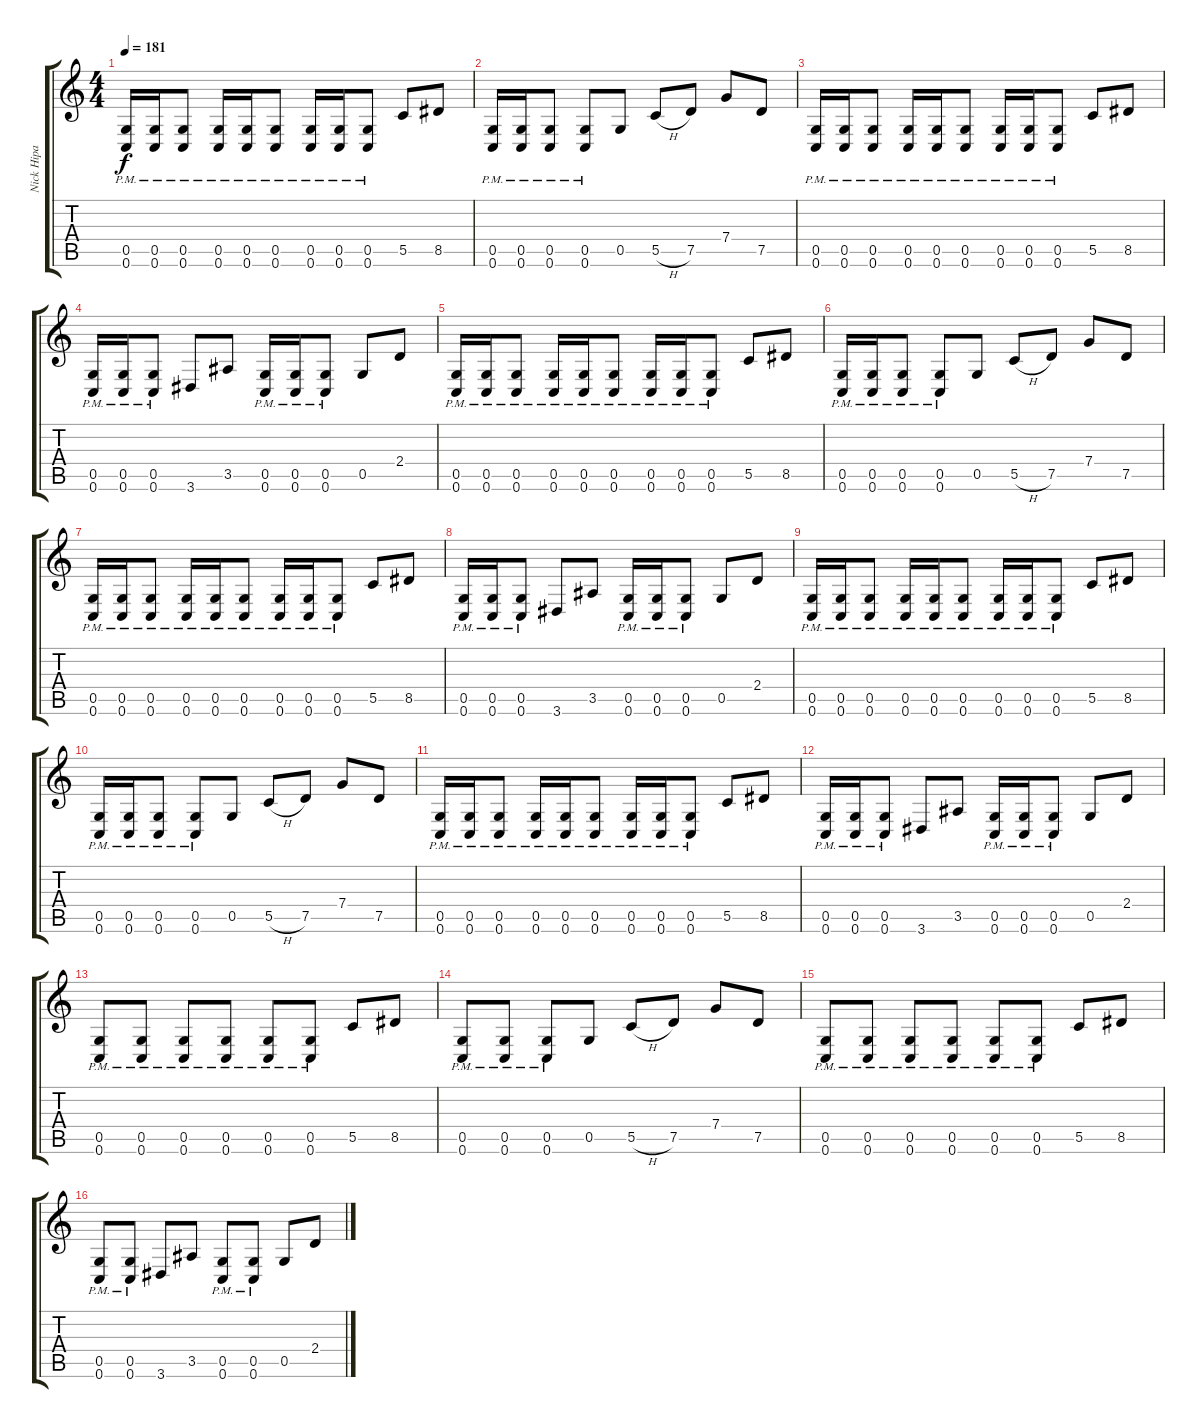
\track ("Nick Hipa" "Nick Hipa") {instrument distortionguitar}
\staff {score tabs}
\tuning (D4 A3 F3 C3 G2 C2) {hide}
\ts (4 4)
\tempo 181
\clef g2
\ks c
(0.5{pm} 0.6{pm}).16{dy f} (0.5{pm} 0.6{pm}).16 (0.5{pm} 0.6{pm}).8 (0.5{pm} 0.6{pm}).16 (0.5{pm} 0.6{pm}).16 (0.5{pm} 0.6{pm}).8 (0.5{pm} 0.6{pm}).16 (0.5{pm} 0.6{pm}).16 (0.5{pm} 0.6{pm}).8 5.5.8 8.5.8 |
(0.5{pm} 0.6{pm}).16 (0.5{pm} 0.6{pm}).16 (0.5{pm} 0.6{pm}).8 (0.5{pm} 0.6{pm}).8 0.5.8 5.5{h}.8 7.5.8 7.4.8 7.5.8 |
(0.5{pm} 0.6{pm}).16 (0.5{pm} 0.6{pm}).16 (0.5{pm} 0.6{pm}).8 (0.5{pm} 0.6{pm}).16 (0.5{pm} 0.6{pm}).16 (0.5{pm} 0.6{pm}).8 (0.5{pm} 0.6{pm}).16 (0.5{pm} 0.6{pm}).16 (0.5{pm} 0.6{pm}).8 5.5.8 8.5.8 |
(0.5{pm} 0.6{pm}).16 (0.5{pm} 0.6{pm}).16 (0.5{pm} 0.6{pm}).8 3.6.8 3.5.8 (0.5{pm} 0.6{pm}).16 (0.5{pm} 0.6{pm}).16 (0.5{pm} 0.6{pm}).8 0.5.8 2.4.8 |
(0.5{pm} 0.6{pm}).16 (0.5{pm} 0.6{pm}).16 (0.5{pm} 0.6{pm}).8 (0.5{pm} 0.6{pm}).16 (0.5{pm} 0.6{pm}).16 (0.5{pm} 0.6{pm}).8 (0.5{pm} 0.6{pm}).16 (0.5{pm} 0.6{pm}).16 (0.5{pm} 0.6{pm}).8 5.5.8 8.5.8 |
(0.5{pm} 0.6{pm}).16 (0.5{pm} 0.6{pm}).16 (0.5{pm} 0.6{pm}).8 (0.5{pm} 0.6{pm}).8 0.5.8 5.5{h}.8 7.5.8 7.4.8 7.5.8 |
(0.5{pm} 0.6{pm}).16 (0.5{pm} 0.6{pm}).16 (0.5{pm} 0.6{pm}).8 (0.5{pm} 0.6{pm}).16 (0.5{pm} 0.6{pm}).16 (0.5{pm} 0.6{pm}).8 (0.5{pm} 0.6{pm}).16 (0.5{pm} 0.6{pm}).16 (0.5{pm} 0.6{pm}).8 5.5.8 8.5.8 |
(0.5{pm} 0.6{pm}).16 (0.5{pm} 0.6{pm}).16 (0.5{pm} 0.6{pm}).8 3.6.8 3.5.8 (0.5{pm} 0.6{pm}).16 (0.5{pm} 0.6{pm}).16 (0.5{pm} 0.6{pm}).8 0.5.8 2.4.8 |
(0.5{pm} 0.6{pm}).16 (0.5{pm} 0.6{pm}).16 (0.5{pm} 0.6{pm}).8 (0.5{pm} 0.6{pm}).16 (0.5{pm} 0.6{pm}).16 (0.5{pm} 0.6{pm}).8 (0.5{pm} 0.6{pm}).16 (0.5{pm} 0.6{pm}).16 (0.5{pm} 0.6{pm}).8 5.5.8 8.5.8 |
(0.5{pm} 0.6{pm}).16 (0.5{pm} 0.6{pm}).16 (0.5{pm} 0.6{pm}).8 (0.5{pm} 0.6{pm}).8 0.5.8 5.5{h}.8 7.5.8 7.4.8 7.5.8 |
(0.5{pm} 0.6{pm}).16 (0.5{pm} 0.6{pm}).16 (0.5{pm} 0.6{pm}).8 (0.5{pm} 0.6{pm}).16 (0.5{pm} 0.6{pm}).16 (0.5{pm} 0.6{pm}).8 (0.5{pm} 0.6{pm}).16 (0.5{pm} 0.6{pm}).16 (0.5{pm} 0.6{pm}).8 5.5.8 8.5.8 |
(0.5{pm} 0.6{pm}).16 (0.5{pm} 0.6{pm}).16 (0.5{pm} 0.6{pm}).8 3.6.8 3.5.8 (0.5{pm} 0.6{pm}).16 (0.5{pm} 0.6{pm}).16 (0.5{pm} 0.6{pm}).8 0.5.8 2.4.8 |
(0.5{pm} 0.6{pm}).8 (0.5{pm} 0.6{pm}).8 (0.5{pm} 0.6{pm}).8 (0.5{pm} 0.6{pm}).8 (0.5{pm} 0.6{pm}).8 (0.5{pm} 0.6{pm}).8 5.5.8 8.5.8 |
(0.5{pm} 0.6{pm}).8 (0.5{pm} 0.6{pm}).8 (0.5{pm} 0.6{pm}).8 0.5.8 5.5{h}.8 7.5.8 7.4.8 7.5.8 |
(0.5{pm} 0.6{pm}).8 (0.5{pm} 0.6{pm}).8 (0.5{pm} 0.6{pm}).8 (0.5{pm} 0.6{pm}).8 (0.5{pm} 0.6{pm}).8 (0.5{pm} 0.6{pm}).8 5.5.8 8.5.8 |
(0.5{pm} 0.6{pm}).8 (0.5{pm} 0.6{pm}).8 3.6.8 3.5.8 (0.5{pm} 0.6{pm}).8 (0.5{pm} 0.6{pm}).8 0.5.8 2.4.8
